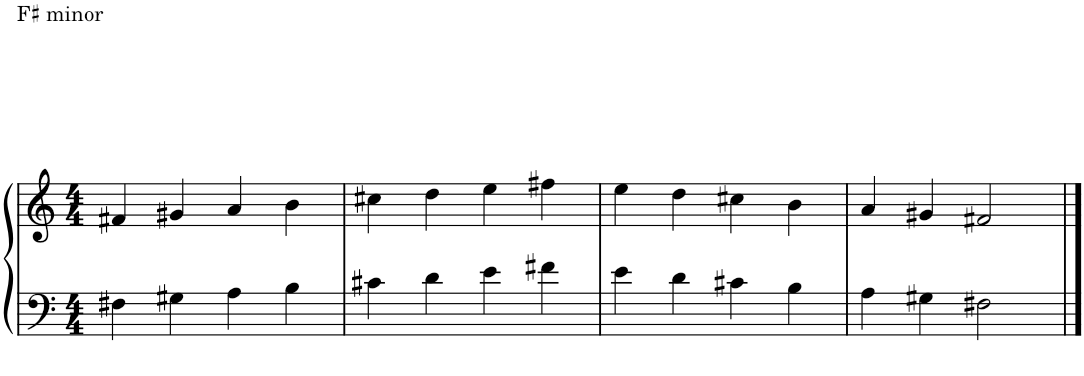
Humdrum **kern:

**kern	**kern
*part1	*part1
*staff2	*staff1
*I"Piano	*
*I'Pno.	*
!!LO:PB:g=z
*clefF4	*clefG2
*k[]	*k[]
*M4/4	*M4/4
=1	=1
!	!LO:TX:a:t=F♯ minor
!LO:TX:a:t=F♯ minor	!
4F#X\	4f#X/
4G#X\	4g#X/
4A\	4a/
4B\	4b\
=2	=2
4c#X\	4cc#X\
4d\	4dd\
4e\	4ee\
4f#X\	4ff#X\
=3	=3
4e\	4ee\
4d\	4dd\
4c#X\	4cc#X\
4B\	4b\
=4	=4
4A\	4a/
4G#X\	4g#X/
2F#X\	2f#X/
==	==
*-	*-
